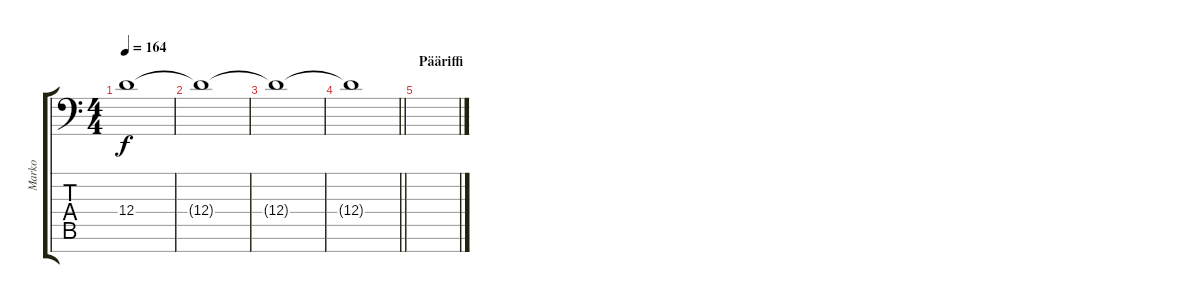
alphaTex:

\track ("Marko" "Marko") {instrument cello}
\staff {score tabs}
\tuning (E4 B3 G3 D3 A2 E2 C-1) {hide}
\ts (4 4)
\tempo 164
\clef f4
\ks c
12.4.1{dy f} |
12.4{t}.1 |
12.4{t}.1 |
\barLineRight lightlight
12.4{t}.1 |
\section ("" "Pääriffi")
